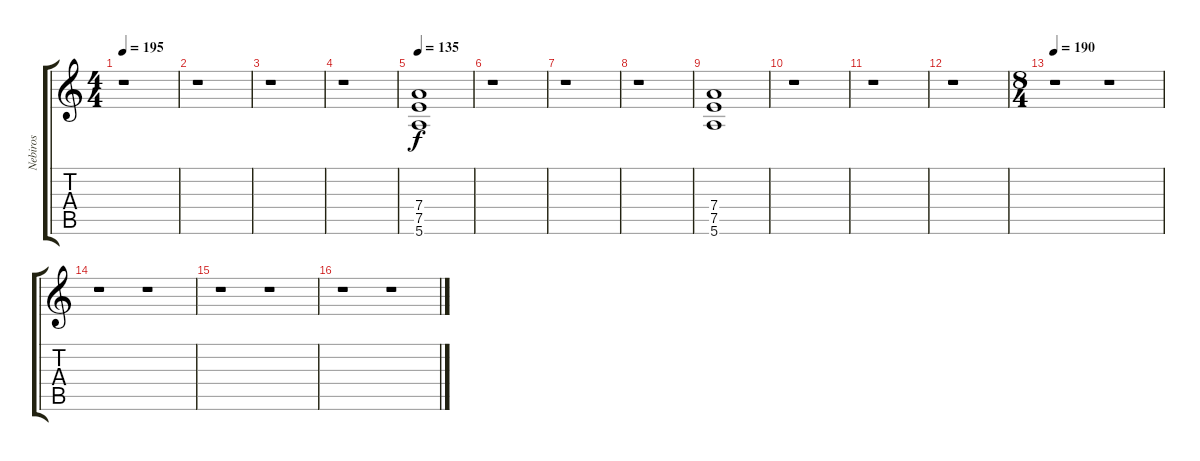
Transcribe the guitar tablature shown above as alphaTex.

\track ("Nebiros" "Nebiros") {instrument distortionguitar}
\staff {score tabs}
\tuning (E4 B3 G3 D3 A2 E2) {hide}
\ts (4 4)
\tempo 195
\clef g2
\ks c
r.1{dy f} |
r.1 |
r.1 |
r.1 |
\tempo 135
(7.4 7.5 5.6).1 |
r.1 |
r.1 |
r.1 |
(7.4 7.5 5.6).1 |
r.1 |
r.1 |
r.1 |
\ts (8 4)
\tempo 190
r.1 r.1 |
r.1 r.1 |
r.1 r.1 |
r.1 r.1
